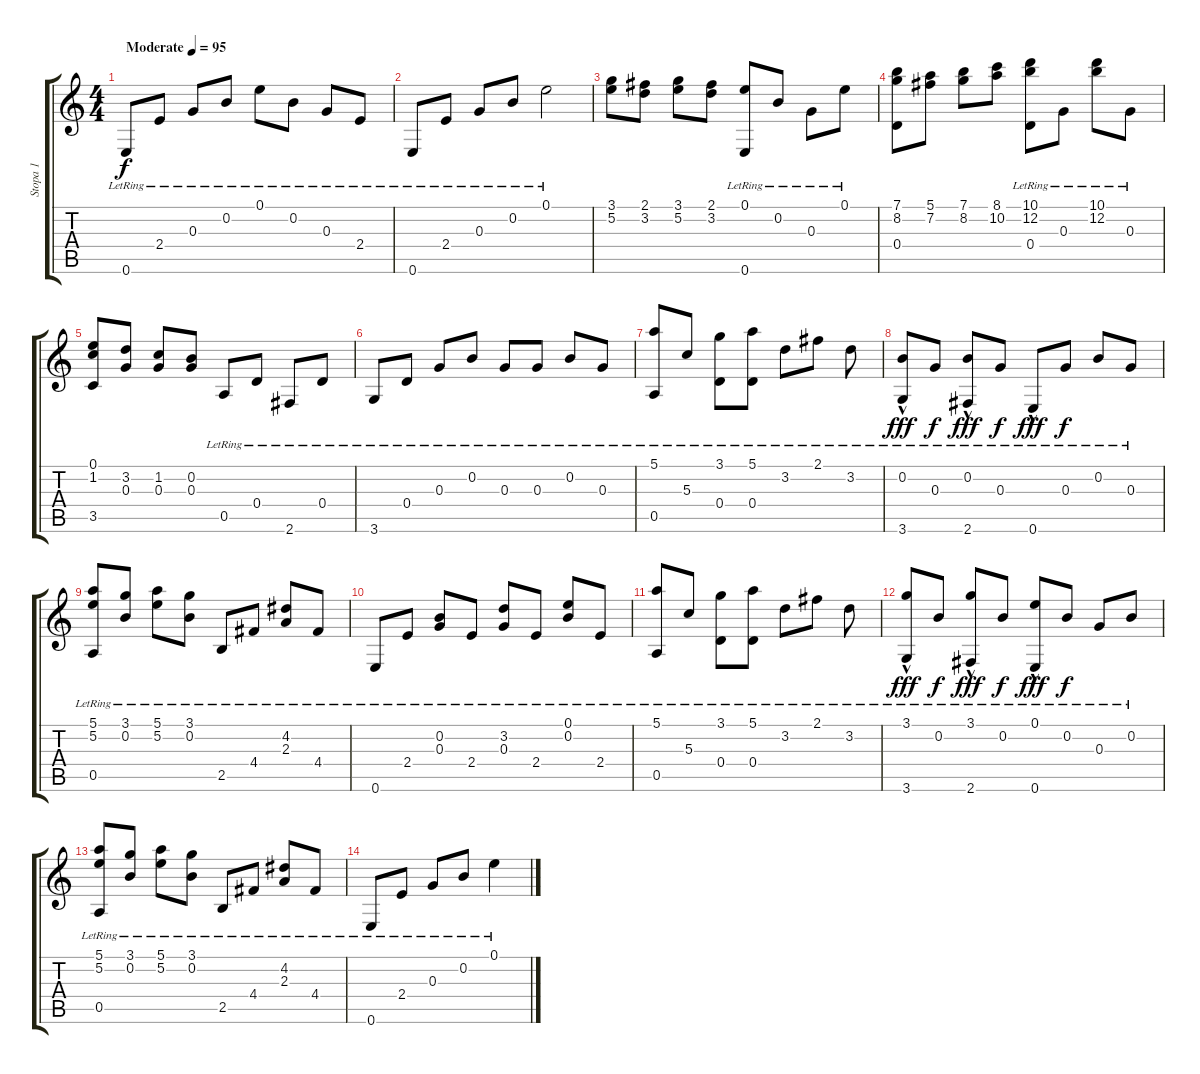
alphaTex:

\track ("Stopa 1" "Stopa 1") {instrument acousticguitarsteel}
\staff {score tabs}
\tuning (E4 B3 G3 D3 A2 E2) {hide}
\ts (4 4)
\tempo (95 "Moderate")
\clef g2
\ks c
0.6{lr}.8{dy f instrument acousticguitarsteel} 2.4{lr}.8 0.3{lr}.8 0.2{lr}.8 0.1{lr}.8 0.2{lr}.8 0.3{lr}.8 2.4{lr}.8 |
0.6{lr}.8 2.4{lr}.8 0.3{lr}.8 0.2{lr}.8 0.1{lr}.2 |
(3.1 5.2).8 (2.1 3.2).8 (3.1 5.2).8 (2.1 3.2).8 (0.1{lr} 0.6{lr}).8 0.2{lr}.8 0.3{lr}.8 0.1{lr}.8 |
(7.1 8.2 0.4).8 (5.1 7.2).8 (7.1 8.2).8 (8.1 10.2).8 (10.1{lr} 12.2{lr} 0.4{lr}).8 0.3{lr}.8 (10.1{lr} 12.2{lr}).8 0.3{lr}.8 |
(0.1 1.2 3.5).8 (3.2 0.3).8 (1.2 0.3).8 (0.2 0.3).8 0.5{lr}.8 0.4{lr}.8 2.6{lr}.8 0.4{lr}.8 |
3.6{lr}.8 0.4{lr}.8 0.3{lr}.8 0.2{lr}.8 0.3{lr}.8 0.3{lr}.8 0.2{lr}.8 0.3{lr}.8 |
(5.1{lr} 0.5{lr}).8 5.3{lr}.8 (3.1{lr} 0.4{lr}).8 (5.1{lr} 0.4{lr}).8 3.2{lr}.8 2.1{lr}.8 3.2{lr}.8 |
(0.2{lr} 3.6{hac lr}).8{dy fff} 0.3{lr}.8{dy f} (0.2{lr} 2.6{hac lr}).8{dy fff} 0.3{lr}.8{dy f} 0.6{hac lr}.8{dy fff} 0.3{lr}.8{dy f} 0.2{lr}.8 0.3{lr}.8 |
(5.1{lr} 5.2{lr} 0.5{lr}).8 (3.1{lr} 0.2{lr}).8 (5.1{lr} 5.2{lr}).8 (3.1{lr} 0.2{lr}).8 2.5{lr}.8 4.4{lr}.8 (4.2{lr} 2.3{lr}).8 4.4{lr}.8 |
0.6{lr}.8 2.4{lr}.8 (0.2{lr} 0.3{lr}).8 2.4{lr}.8 (3.2{lr} 0.3{lr}).8 2.4{lr}.8 (0.1{lr} 0.2{lr}).8 2.4{lr}.8 |
(5.1{lr} 0.5{lr}).8 5.3{lr}.8 (3.1{lr} 0.4{lr}).8 (5.1{lr} 0.4{lr}).8 3.2{lr}.8 2.1{lr}.8 3.2{lr}.8 |
(3.1{lr} 3.6{hac lr}).8{dy fff} 0.2{lr}.8{dy f} (3.1{lr} 2.6{hac lr}).8{dy fff} 0.2{lr}.8{dy f} (0.1{lr} 0.6{hac lr}).8{dy fff} 0.2{lr}.8{dy f} 0.3{lr}.8 0.2{lr}.8 |
(5.1{lr} 5.2{lr} 0.5{lr}).8 (3.1{lr} 0.2{lr}).8 (5.1{lr} 5.2{lr}).8 (3.1{lr} 0.2{lr}).8 2.5{lr}.8 4.4{lr}.8 (4.2{lr} 2.3{lr}).8 4.4{lr}.8 |
0.6{lr}.8 2.4{lr}.8 0.3{lr}.8 0.2{lr}.8 0.1{lr}.4
